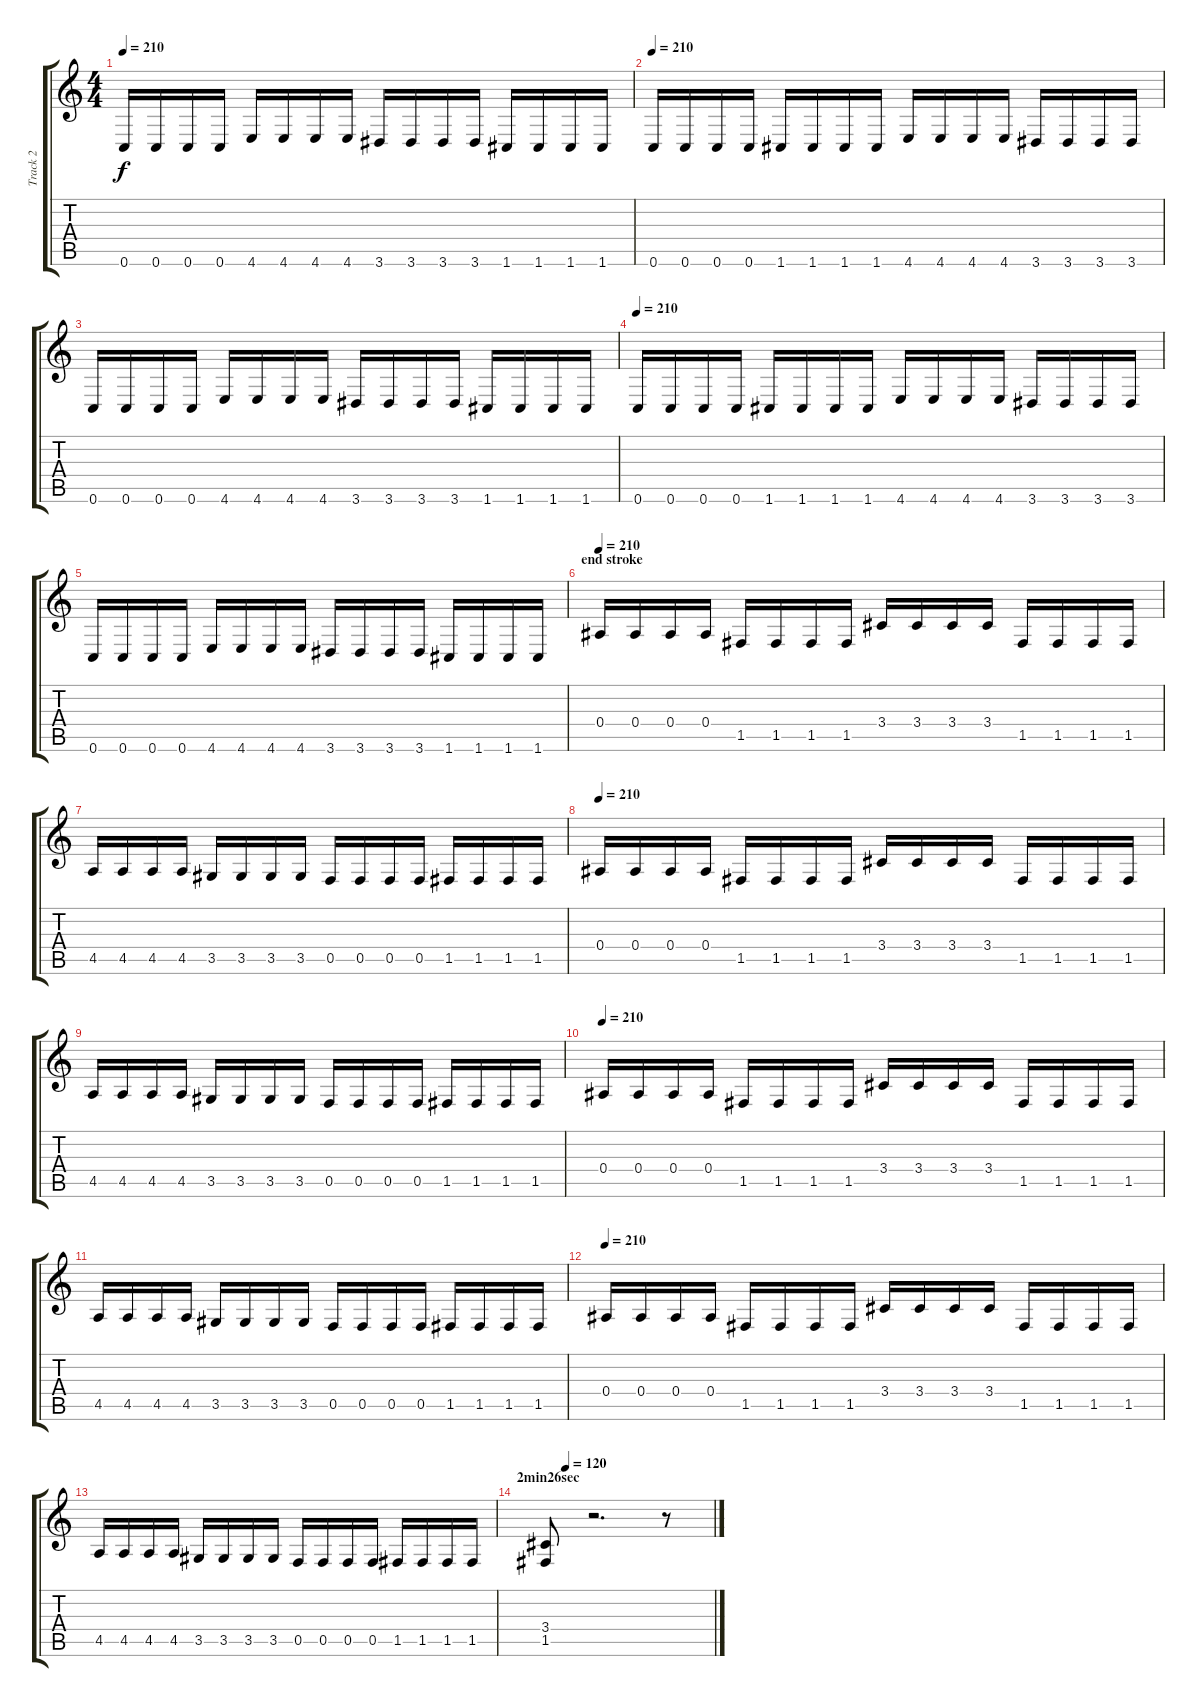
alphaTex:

\track ("Track 2" "Track 2") {instrument overdrivenguitar}
\staff {score tabs}
\tuning (C4 G3 Eb3 Bb2 F2 C2) {hide}
\ts (4 4)
\tempo 210
\clef g2
\ks c
0.6.16{dy f} 0.6.16 0.6.16 0.6.16 4.6.16 4.6.16 4.6.16 4.6.16 3.6.16 3.6.16 3.6.16 3.6.16 1.6.16 1.6.16 1.6.16 1.6.16 |
\tempo 210
0.6.16 0.6.16 0.6.16 0.6.16 1.6.16 1.6.16 1.6.16 1.6.16 4.6.16 4.6.16 4.6.16 4.6.16 3.6.16 3.6.16 3.6.16 3.6.16 |
0.6.16 0.6.16 0.6.16 0.6.16 4.6.16 4.6.16 4.6.16 4.6.16 3.6.16 3.6.16 3.6.16 3.6.16 1.6.16 1.6.16 1.6.16 1.6.16 |
\tempo 210
0.6.16 0.6.16 0.6.16 0.6.16 1.6.16 1.6.16 1.6.16 1.6.16 4.6.16 4.6.16 4.6.16 4.6.16 3.6.16 3.6.16 3.6.16 3.6.16 |
0.6.16 0.6.16 0.6.16 0.6.16 4.6.16 4.6.16 4.6.16 4.6.16 3.6.16 3.6.16 3.6.16 3.6.16 1.6.16 1.6.16 1.6.16 1.6.16 |
\section ("" "end stroke")
\tempo 210
0.4.16 0.4.16 0.4.16 0.4.16 1.5.16 1.5.16 1.5.16 1.5.16 3.4.16 3.4.16 3.4.16 3.4.16 1.5.16 1.5.16 1.5.16 1.5.16 |
4.5.16 4.5.16 4.5.16 4.5.16 3.5.16 3.5.16 3.5.16 3.5.16 0.5.16 0.5.16 0.5.16 0.5.16 1.5.16 1.5.16 1.5.16 1.5.16 |
\tempo 210
0.4.16 0.4.16 0.4.16 0.4.16 1.5.16 1.5.16 1.5.16 1.5.16 3.4.16 3.4.16 3.4.16 3.4.16 1.5.16 1.5.16 1.5.16 1.5.16 |
4.5.16 4.5.16 4.5.16 4.5.16 3.5.16 3.5.16 3.5.16 3.5.16 0.5.16 0.5.16 0.5.16 0.5.16 1.5.16 1.5.16 1.5.16 1.5.16 |
\tempo 210
0.4.16 0.4.16 0.4.16 0.4.16 1.5.16 1.5.16 1.5.16 1.5.16 3.4.16 3.4.16 3.4.16 3.4.16 1.5.16 1.5.16 1.5.16 1.5.16 |
4.5.16 4.5.16 4.5.16 4.5.16 3.5.16 3.5.16 3.5.16 3.5.16 0.5.16 0.5.16 0.5.16 0.5.16 1.5.16 1.5.16 1.5.16 1.5.16 |
\tempo 210
0.4.16 0.4.16 0.4.16 0.4.16 1.5.16 1.5.16 1.5.16 1.5.16 3.4.16 3.4.16 3.4.16 3.4.16 1.5.16 1.5.16 1.5.16 1.5.16 |
4.5.16 4.5.16 4.5.16 4.5.16 3.5.16 3.5.16 3.5.16 3.5.16 0.5.16 0.5.16 0.5.16 0.5.16 1.5.16 1.5.16 1.5.16 1.5.16 |
\section ("" "2min26sec")
\tempo (120 0.125)
(3.4 1.5).8 r.2{d} r.8
